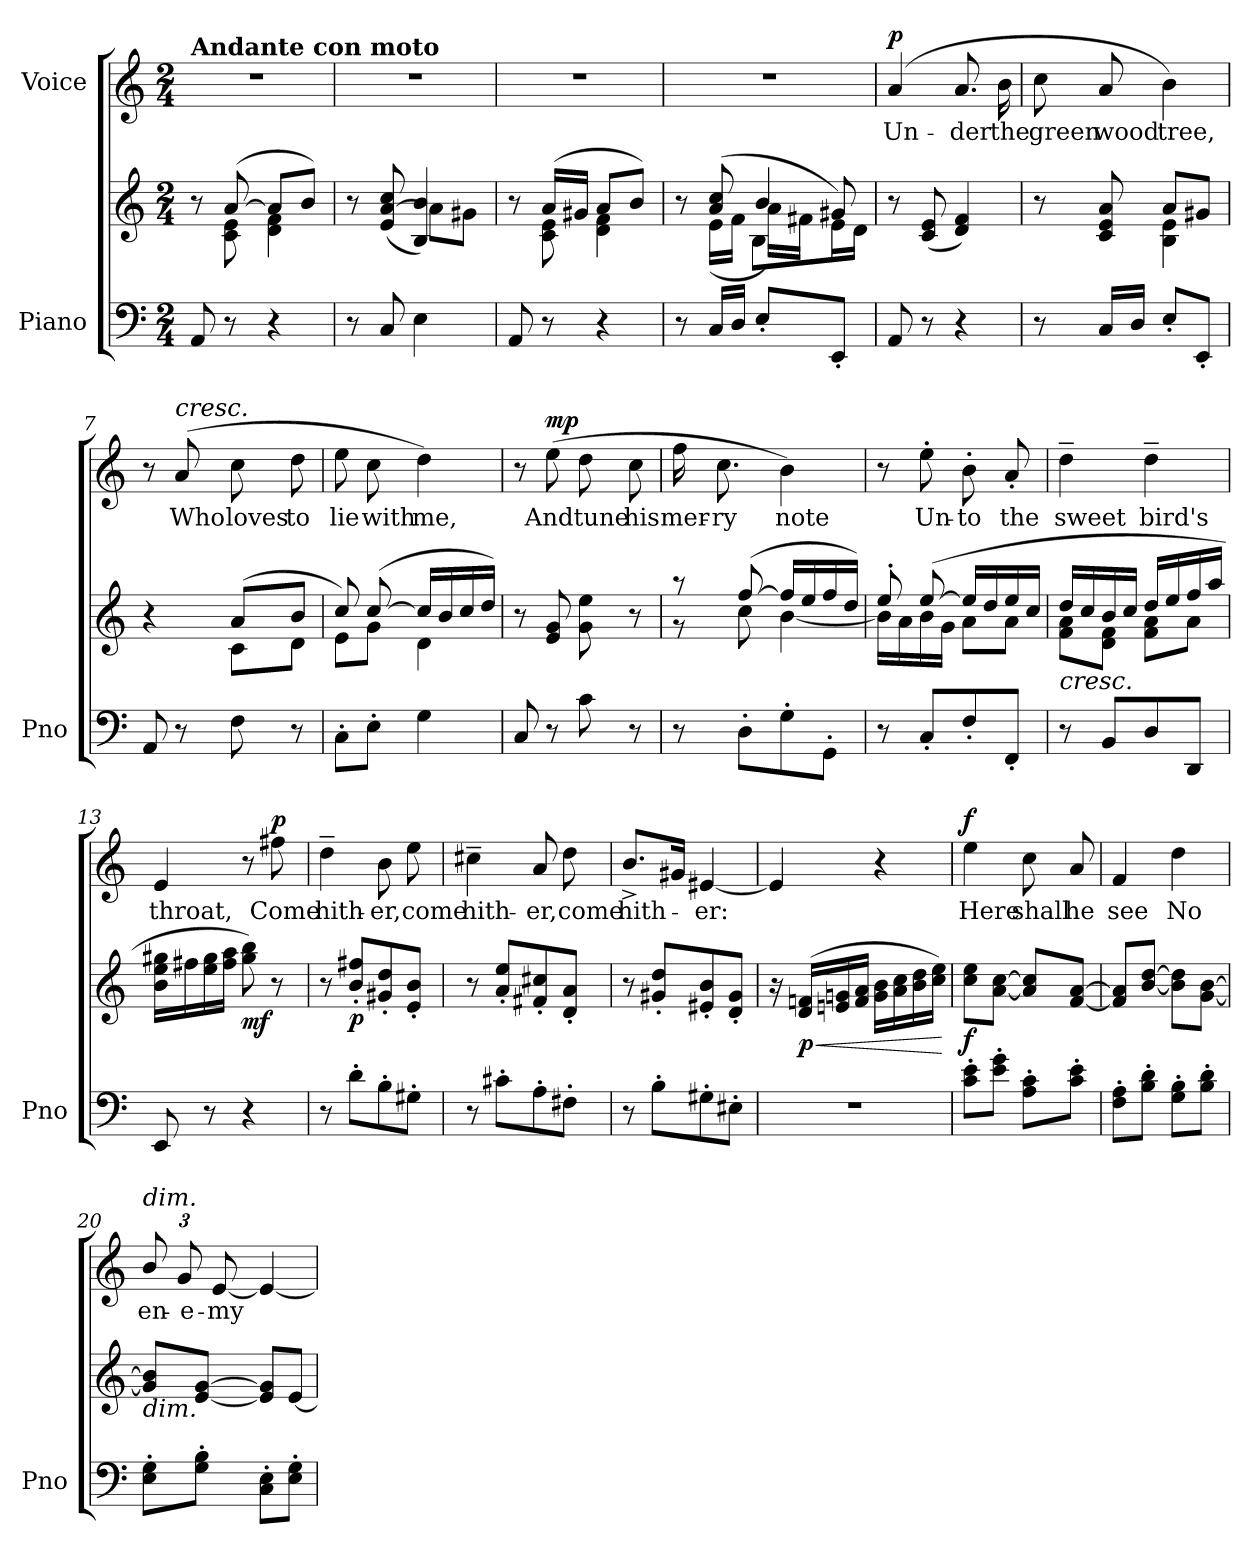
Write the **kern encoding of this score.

**kern	**kern	**dynam	**kern	**text	**dynam
*part2	*part2	*part2	*part1	*part1	*part1
*staff3	*staff2	*staff2/3	*staff1	*staff1	*staff1
*I"Piano	*	*	*I"Voice	*	*
*I'Pno	*	*	*	*	*
*clefF4	*clefG2	*	*clefG2	*	*
*k[]	*k[]	*	*k[]	*	*
*M2/4	*M2/4	*	*M2/4	*	*
=1	=1	=1	=1	=1	=1
*	*^	*	*	*	*
!	!	!	!	!LO:TX:a:B:t=Andante con moto	!	!
8AA/	8r	8ryy	.	2r	.	.
8r	([8a/	8c\ 8e\	.	.	.	.
4r	8a/L]	4d\ 4f\	.	.	.	.
.	8b/J)	.	.	.	.	.
=2	=2	=2	=2	=2	=2	=2
8r	8r	4ryy	.	2r	.	.
8C/	(8e/ [8a/ 8cc/	.	.	.	.	.
4E\	4B/ 4b/)	8a\L]	.	.	.	.
.	.	8g#X\J	.	.	.	.
=3	=3	=3	=3	=3	=3	=3
8AA/	8r	8ryy	.	2r	.	.
8r	(16a/LL	8c\ 8e\	.	.	.	.
.	16g#X/JJ	.	.	.	.	.
4r	8a/L	4d\ 4f\	.	.	.	.
.	8b/J)	.	.	.	.	.
=4	=4	=4	=4	=4	=4	=4
*	*	*^	*	*	*	*
8r	8r	8ryy	4ryy	.	2r	.	.
16C/LL	(8a/ 8cc/	(>16e\LL	.	.	.	.	.
16D/JJ	.	16f\JJ	.	.	.	.	.
8E'/L	4b/	16a\LL)	8B\L	.	.	.	.
.	.	16f#X\JJ	.	.	.	.	.
8EE'/J	.	8g#X/)	16e\L	.	.	.	.
.	.	.	16d\JJ	.	.	.	.
!!LO:LB:g=z
=5	=5	=5	=5	=5	=5	=5	=5
!	!	!	!	!	!	!LO:LY:b	!LO:DY:a
*	*v	*v	*v	*	*	*	*
8AA/	8r	.	(4a/	Un-	p
8r	(>8c/ 8e/	.	.	.	.
!	!	!	!	!LO:LY:b	!
4r	4d/ 4f/)	.	8.a/	-der	.
!	!	!	!	!LO:LY:b	!
.	.	.	16b\	the	.
=6	=6	=6	=6	=6	=6
*	*^	*	*	*	*
!	!	!	!	!	!LO:LY:b	!
8r	8r	4ryy	.	8cc\	green	.
!	!	!	!	!	!LO:LY:b	!
16C/LL	8c/ 8e/ 8a/	.	.	8a/	wood	.
16D/JJ	.	.	.	.	.	.
!	!	!	!	!	!LO:LY:b	!
8E'/L	8a/L	4B\ 4e\	.	4b\)	tree,	.
8EE'/J	8g#X/J	.	.	.	.	.
=7	=7	=7	=7	=7	=7	=7
8AA/	4r	4ryy	.	8r	.	.
!	!	!	!	!LO:TX:a:i:t=cresc.	!	!
!	!	!	!	!	!LO:LY:b	!
8r	.	.	.	(8a/	Who	.
!	!	!	!	!	!LO:LY:b	!
8F\	(8a/L	8c\L	.	8cc\	loves	.
!	!	!	!	!	!LO:LY:b	!
8r	8b/J	8d\J	.	8dd\	to	.
=8	=8	=8	=8	=8	=8	=8
!	!	!	!	!	!LO:LY:b	!
8C'\L	8cc/)	8e\L	.	8ee\	lie	.
!	!	!	!	!	!LO:LY:b	!
8E'\J	([8cc/	8g\J	.	8cc\	with	.
!	!	!	!	!	!LO:LY:b	!
4G\	16cc/LL]	4d\	.	4dd\)	me,	.
.	16b/	.	.	.	.	.
.	16cc/	.	.	.	.	.
.	16dd/JJ)	.	.	.	.	.
*	*v	*v	*	*	*	*
=9	=9	=9	=9	=9	=9
8C/	8r	.	8r	.	.
!	!	!	!	!LO:LY:b	!LO:DY:a
8r	8e/ 8g/	.	(8ee\	And	mp
!	!	!	!	!LO:LY:b	!
8c\	8g\ 8ee\	.	8dd\	tune	.
!	!	!	!	!LO:LY:b	!
8r	8r	.	8cc\	his	.
!!LO:LB:g=z
=10	=10	=10	=10	=10	=10
*	*^	*	*	*	*
!	!	!	!	!	!LO:LY:b	!
8r	8r	8r	.	16ff\	mer-	.
!	!	!	!	!	!LO:LY:b	!
.	.	.	.	8.cc\	-ry	.
8D'\L	([8ff/	8cc\	.	.	.	.
!	!	!	!	!	!LO:LY:b	!
8G'\	16ff/LL]	[4b\	.	4b\)	note	.
.	16ee/	.	.	.	.	.
8GG'\J	16ff/	.	.	.	.	.
.	16dd/JJ)	.	.	.	.	.
=11	=11	=11	=11	=11	=11	=11
8r	8ee'/	16b\LL]	.	8r	.	.
.	.	16a\	.	.	.	.
!	!	!	!	!	!LO:LY:b	!
8C'/L	([8ee/	16b\	.	8ee'\	Un-	.
.	.	16g\JJ	.	.	.	.
!	!	!	!	!	!LO:LY:b	!
8F'/	16ee/LL]	8a\L	.	8b'\	-to	.
.	16dd/	.	.	.	.	.
!	!	!	!	!	!LO:LY:b	!
8FF'/J	16ee/	8a\J	.	8a'/	the	.
.	16cc/JJ	.	.	.	.	.
=12	=12	=12	=12	=12	=12	=12
!	!LO:TX:b:i:t=cresc.	!	!	!	!	!
!	!	!	!	!	!LO:LY:b	!
8r	16dd/LL	8f\ 8a\L	.	4dd~\	sweet	.
.	16cc/	.	.	.	.	.
8BB/L	16b/	8d\ 8f\J	.	.	.	.
.	16cc/JJ	.	.	.	.	.
!	!	!	!	!	!LO:LY:b	!
8D/	16dd/LL	8f\ 8a\L	.	4dd~\	bird's	.
.	16ee/	.	.	.	.	.
8DD/J	16ff/	8a\J	.	.	.	.
.	16aa/JJ	.	.	.	.	.
*	*v	*v	*	*	*	*
=13	=13	=13	=13	=13	=13
!	!	!	!	!LO:LY:b	!
8EE/	16b\ 16ee\ 16gg#X\LL	.	4e/	throat,	.
.	16ff#X\	.	.	.	.
8r	16ee\ 16gg#\	.	.	.	.
.	16ff#\ 16aa\JJ	.	.	.	.
!	!	!LO:DY:b	!	!	!
4r	8gg#\ 8bb\)	mf	8r	.	.
!	!	!	!	!LO:LY:b	!LO:DY:a
.	8r	.	8ff#X\	Come	p
!!LO:PB:g=z
=14	=14	=14	=14	=14	=14
!	!	!	!	!LO:LY:b	!
8r	8r	.	4dd~\	hith-	.
!	!	!LO:DY:b	!	!	!
8d'\L	8b/' 8ff#X/'L	p	.	.	.
!	!	!	!	!LO:LY:b	!
8B'\	8g#X/' 8dd/'	.	8b\	-er,	.
!	!	!	!	!LO:LY:b	!
8G#X'\J	8e/' 8b/'J	.	8ee\	come	.
=15	=15	=15	=15	=15	=15
!	!	!	!	!LO:LY:b	!
8r	8r	.	4cc#X~\	hith-	.
8c#X'\L	8a/' 8ee/'L	.	.	.	.
!	!	!	!	!LO:LY:b	!
8A'\	8f#X/' 8cc#X/'	.	8a/	-er,	.
!	!	!	!	!LO:LY:b	!
8F#X'\J	8d/' 8a/'J	.	8dd\	come	.
=16	=16	=16	=16	=16	=16
!	!	!	!	!LO:LY:b	!
8r	8r	.	8.b^>/L	hith-	.
8B'\L	8g#X/' 8dd/'L	.	.	.	.
.	.	.	16g#X/Jk	.	.
!	!	!	!	!LO:LY:b	!
8G#X'\	8e#X/' 8b/'	.	[4e#X/	-er:	.
8E#X'\J	8d/' 8g#/'J	.	.	.	.
=17	=17	=17	=17	=17	=17
2r	16r	.	4e#/]	.	.
!	!	!LO:HP:b	!	!	!
!	!	!LO:DY:n=1:b	!	!	!
.	(16d/ 16fn/LL	< p	.	.	.
.	16en/ 16gn/	.	.	.	.
.	16f/ 16a/JJ	.	.	.	.
.	16g\ 16b\LL	.	4r	.	.
.	16a\ 16cc\	.	.	.	.
.	16b\ 16dd\	.	.	.	.
.	16cc\ 16ee\JJ)	.	.	.	.
.	.	[	.	.	.
!!LO:LB:g=z
=18	=18	=18	=18	=18	=18
!	!	!LO:DY:b	!	!LO:LY:b	!LO:DY:a
8c\' 8e\'L	8cc\ 8ee\L	f	4ee\	Here	f
8e\' 8g\'J	[8a\ [8cc\J	.	.	.	.
!	!	!	!	!LO:LY:b	!
8A\' 8c\'L	8a/] 8cc/]L	.	8cc\	shall	.
!	!	!	!	!LO:LY:b	!
8c\' 8e\'J	[8f/ [8a/J	.	8a/	he	.
=19	=19	=19	=19	=19	=19
!	!	!	!	!LO:LY:b	!
8F\' 8A\'L	8f/] 8a/]L	.	4f/	see	.
8B\' 8d\'J	[8b/ [8dd/J	.	.	.	.
!	!	!	!	!LO:LY:b	!
8G\' 8B\'L	8b\] 8dd\]L	.	4dd\	No	.
8B\' 8d\'J	[8g\ [8b\J	.	.	.	.
=20	=20	=20	=20	=20	=20
*	*	*	*Xbrackettup	*	*
!	!	!	!LO:TX:a:i:t=dim.	!	!
!	!LO:TX:b:i:t=dim.	!	!	!	!
!	!	!	!	!LO:LY:b	!
8E\' 8G\'L	8g/] 8b/]L	.	12b/	en-	.
!	!	!	!	!LO:LY:b	!
.	.	.	12g/	-e-	.
8G\' 8B\'J	[8e/ [8g/J	.	.	.	.
!	!	!	!	!LO:LY:b	!
.	.	.	[12e/	-my	.
8C\' 8E\'L	8e/] 8g/]L	.	4e/_	.	.
8E\' 8G\'J	[8e/J	.	.	.	.
=	=	=	=	=	=
*-	*-	*-	*-	*-	*-
